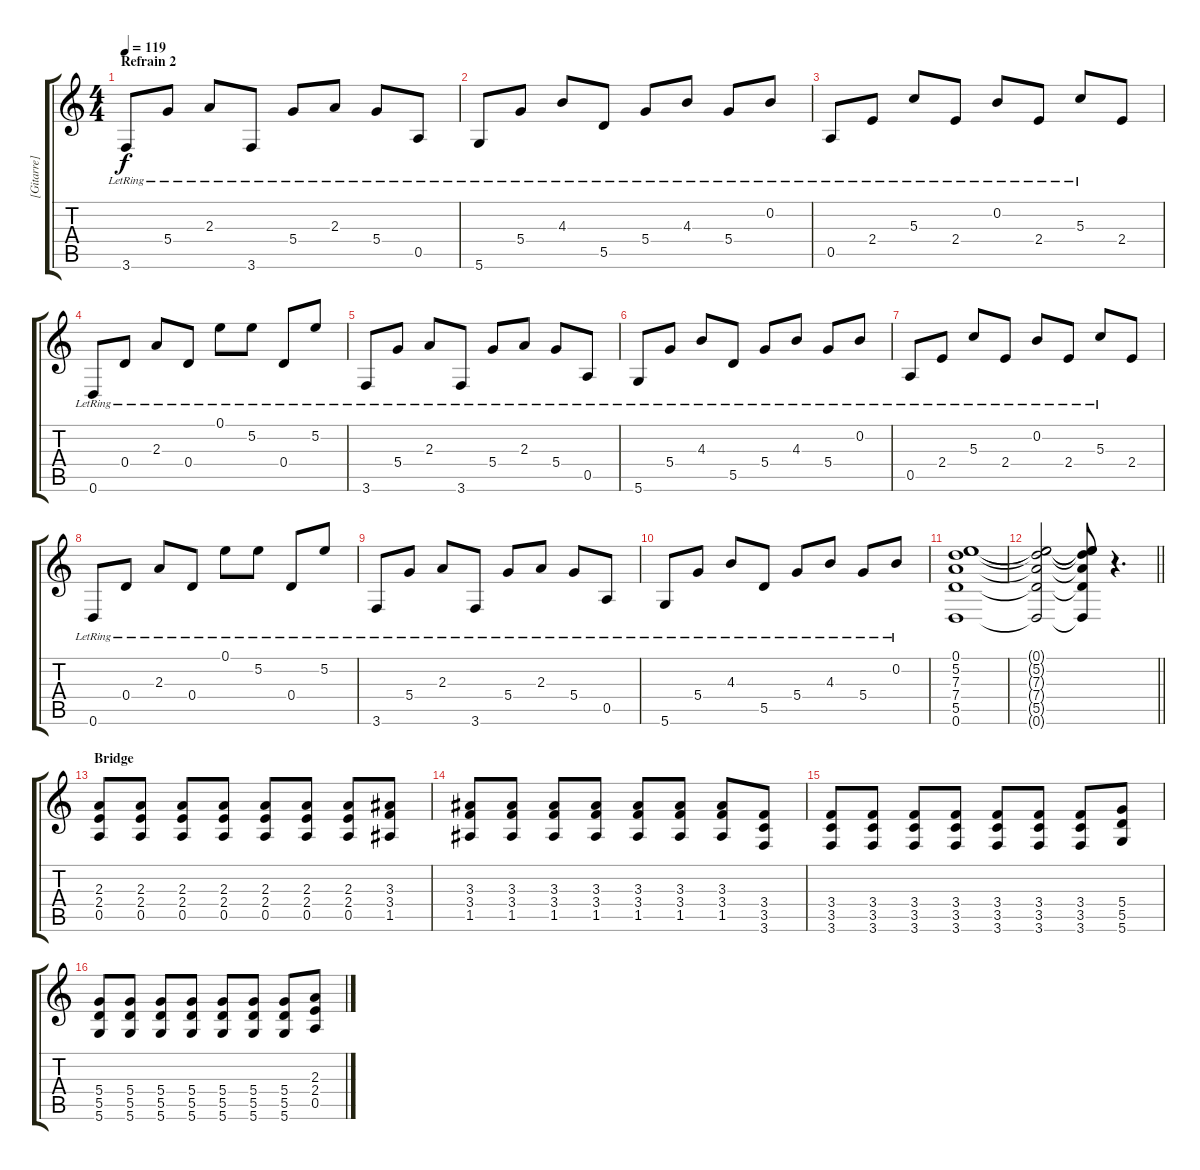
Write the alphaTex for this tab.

\track ("[Gitarre]" "[Gitarre]") {instrument electricguitarclean}
\staff {score tabs}
\tuning (E4 B3 G3 D3 A2 D2) {hide}
\ts (4 4)
\section ("" "Refrain 2")
\tempo 119
\clef g2
\ks c
3.6{lr}.8{dy f volume 16} 5.4{lr}.8 2.3{lr}.8 3.6{lr}.8 5.4{lr}.8 2.3{lr}.8 5.4{lr}.8 0.5{lr}.8 |
5.6{lr}.8 5.4{lr}.8 4.3{lr}.8 5.5{lr}.8 5.4{lr}.8 4.3{lr}.8 5.4{lr}.8 0.2{lr}.8 |
0.5{lr}.8 2.4{lr}.8 5.3{lr}.8 2.4{lr}.8 0.2{lr}.8 2.4{lr}.8 5.3{lr}.8 2.4.8 |
0.6{lr}.8 0.4{lr}.8 2.3{lr}.8 0.4{lr}.8 0.1{lr}.8 5.2{lr}.8 0.4{lr}.8 5.2{lr}.8 |
3.6{lr}.8 5.4{lr}.8 2.3{lr}.8 3.6{lr}.8 5.4{lr}.8 2.3{lr}.8 5.4{lr}.8 0.5{lr}.8 |
5.6{lr}.8 5.4{lr}.8 4.3{lr}.8 5.5{lr}.8 5.4{lr}.8 4.3{lr}.8 5.4{lr}.8 0.2{lr}.8 |
0.5{lr}.8 2.4{lr}.8 5.3{lr}.8 2.4{lr}.8 0.2{lr}.8 2.4{lr}.8 5.3{lr}.8 2.4.8 |
0.6{lr}.8 0.4{lr}.8 2.3{lr}.8 0.4{lr}.8 0.1{lr}.8 5.2{lr}.8 0.4{lr}.8 5.2{lr}.8 |
3.6{lr}.8 5.4{lr}.8 2.3{lr}.8 3.6{lr}.8 5.4{lr}.8 2.3{lr}.8 5.4{lr}.8 0.5{lr}.8 |
5.6{lr}.8 5.4{lr}.8 4.3{lr}.8 5.5{lr}.8 5.4{lr}.8 4.3{lr}.8 5.4{lr}.8 0.2{lr}.8 |
(0.1 5.2 7.3 7.4 5.5 0.6).1 |
\barLineRight lightlight
(0.1{t} 5.2{t} 7.3{t} 7.4{t} 5.5{t} 0.6{t}).2 (0.1{t} 5.2{t} 7.3{t} 7.4{t} 5.5{t} 0.6{t}).8 r.4{d} |
\section ("" "Bridge")
(2.3 2.4 0.5).8{balance 14 instrument overdrivenguitar} (2.3 2.4 0.5).8 (2.3 2.4 0.5).8 (2.3 2.4 0.5).8 (2.3 2.4 0.5).8 (2.3 2.4 0.5).8 (2.3 2.4 0.5).8 (3.3 3.4 1.5).8 |
(3.3 3.4 1.5).8 (3.3 3.4 1.5).8 (3.3 3.4 1.5).8 (3.3 3.4 1.5).8 (3.3 3.4 1.5).8 (3.3 3.4 1.5).8 (3.3 3.4 1.5).8 (3.4 3.5 3.6).8 |
(3.4 3.5 3.6).8 (3.4 3.5 3.6).8 (3.4 3.5 3.6).8 (3.4 3.5 3.6).8 (3.4 3.5 3.6).8 (3.4 3.5 3.6).8 (3.4 3.5 3.6).8 (5.4 5.5 5.6).8 |
(5.4 5.5 5.6).8 (5.4 5.5 5.6).8 (5.4 5.5 5.6).8 (5.4 5.5 5.6).8 (5.4 5.5 5.6).8 (5.4 5.5 5.6).8 (5.4 5.5 5.6).8 (2.3 2.4 0.5).8
